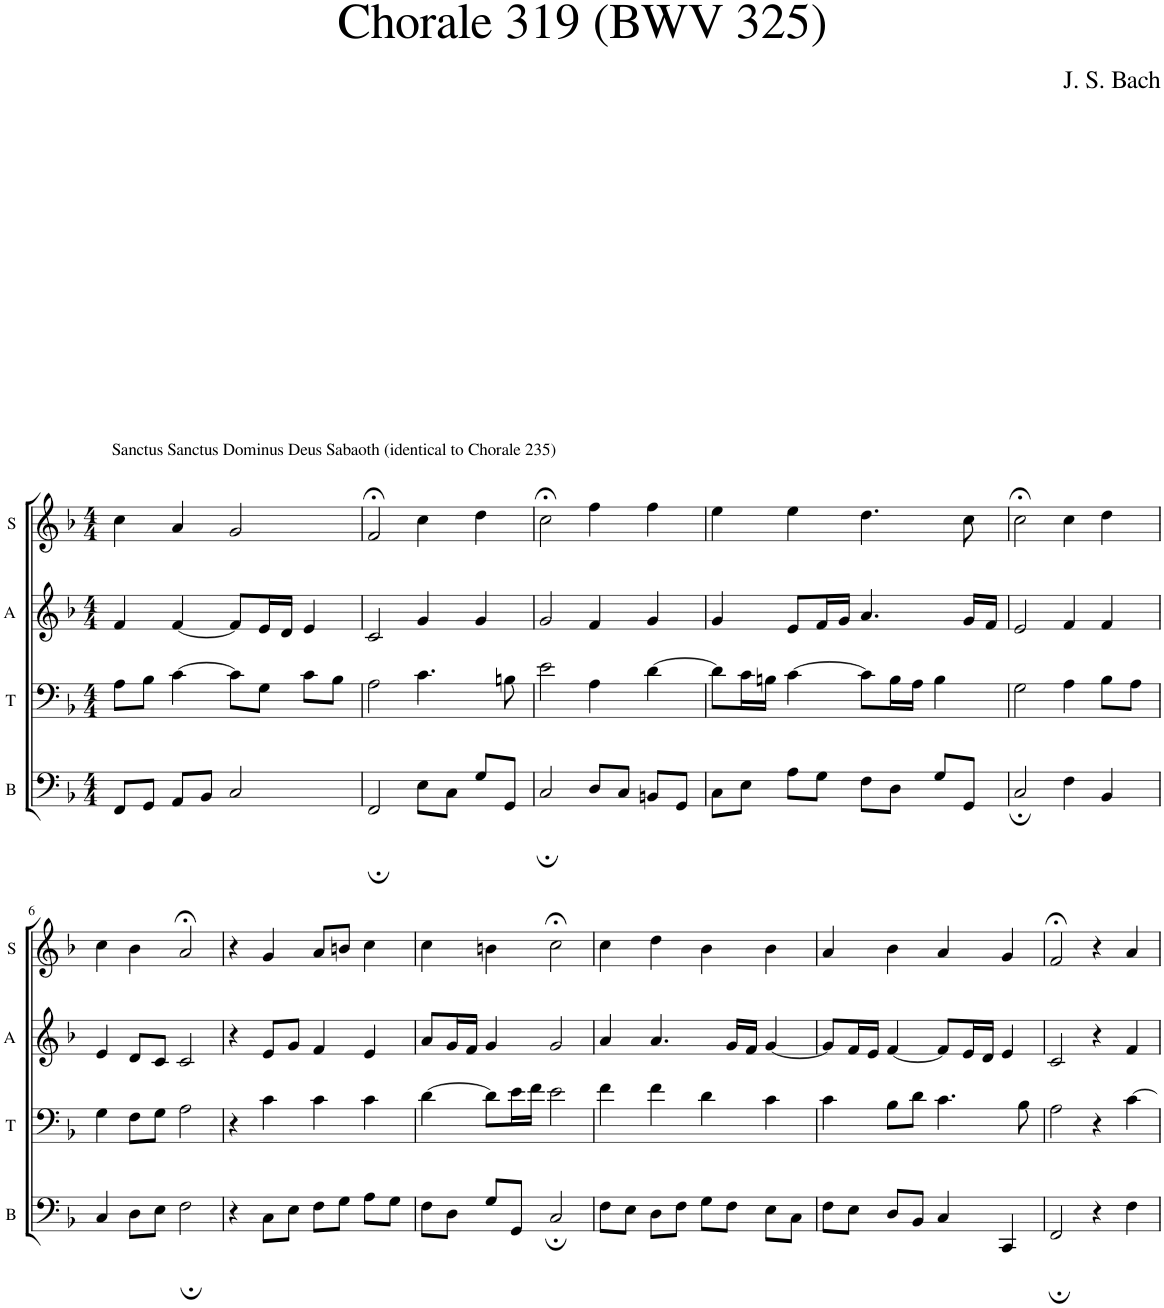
**kern	**kern	**kern	**kern
*part4	*part3	*part2	*part1
*staff4	*staff3	*staff2	*staff1
*I"B	*I"T	*I"A	*I"S
*I'B	*I'T	*I'A	*I'S
*clefF4	*clefF4	*clefG2	*clefG2
*k[b-]	*k[b-]	*k[b-]	*k[b-]
*M4/4	*M4/4	*M4/4	*M4/4
=1	=1	=1	=1
!	!	!	!LO:TX:a:t=Sanctus Sanctus Dominus Deus Sabaoth (identical to Chorale 235)
8FF/L	8A\L	4f/	4cc\
8GG/J	8B-\J	.	.
8AA/L	[4c\	[4f/	4a/
8BB-/J	.	.	.
2C/	8c\L]	8f/L]	2g/
.	8G\J	16e/L	.
.	.	16d/JJ	.
.	8c\L	4e/	.
.	8B-\J	.	.
=2	=2	=2	=2
2FF;/	2A\	2c/	2f;</
8E\L	4.c\	4g/	4cc\
8C\J	.	.	.
8G/L	.	4g/	4dd\
8GG/J	8Bn\	.	.
=3	=3	=3	=3
2C;/	2e\	2g/	2cc;<\
8D/L	4A\	4f/	4ff\
8C/J	.	.	.
8BBn/L	[4d\	4g/	4ff\
8GG/J	.	.	.
=4	=4	=4	=4
8C\L	8d\L]	4g/	4ee\
8E\J	16c\L	.	.
.	16Bn\JJ	.	.
8A\L	[4c\	8e/L	4ee\
8G\J	.	16f/L	.
.	.	16g/JJ	.
8F\L	8c\L]	4.a/	4.dd\
8D\J	16B\L	.	.
.	16A\JJ	.	.
8G/L	4B\	.	.
8GG/J	.	16g/LL	8cc\
.	.	16f/JJ	.
=5	=5	=5	=5
2C;/	2G\	2e/	2cc;<\
4F\	4A\	4f/	4cc\
4BB-/	8B-\L	4f/	4dd\
.	8A\J	.	.
!!LO:LB:g=z
=6	=6	=6	=6
4C/	4G\	4e/	4cc\
8D\L	8F\L	8d/L	4b-\
8E\J	8G\J	8c/J	.
2F;\	2A\	2c/	2a;</
=7	=7	=7	=7
4r	4r	4r	4r
8C\L	4c\	8e/L	4g/
8E\J	.	8g/J	.
8F\L	4c\	4f/	8a/L
8G\J	.	.	8bn/J
8A\L	4c\	4e/	4cc\
8G\J	.	.	.
=8	=8	=8	=8
8F\L	[4d\	8a/L	4cc\
8D\J	.	16g/L	.
.	.	16f/JJ	.
8G/L	8d\L]	4g/	4bn\
8GG/J	16e\L	.	.
.	16f\JJ	.	.
2C;/	2e\	2g/	2cc;<\
=9	=9	=9	=9
8F\L	4f\	4a/	4cc\
8E\J	.	.	.
8D\L	4f\	4.a/	4dd\
8F\J	.	.	.
8G\L	4d\	.	4b-\
8F\J	.	16g/LL	.
.	.	16f/JJ	.
8E\L	4c\	[4g/	4b-\
8C\J	.	.	.
=10	=10	=10	=10
8F\L	4c\	8g/L]	4a/
8E\J	.	16f/L	.
.	.	16e/JJ	.
8D/L	8B-\L	[4f/	4b-\
8BB-/J	8d\J	.	.
4C/	4.c\	8f/L]	4a/
.	.	16e/L	.
.	.	16d/JJ	.
4CC/	.	4e/	4g/
.	8B-\	.	.
=11	=11	=11	=11
2FF;/	2A\	2c/	2f;</
4r	4r	4r	4r
4F\	[4c\	4f/	4a/
=	=	=	=
*-	*-	*-	*-
